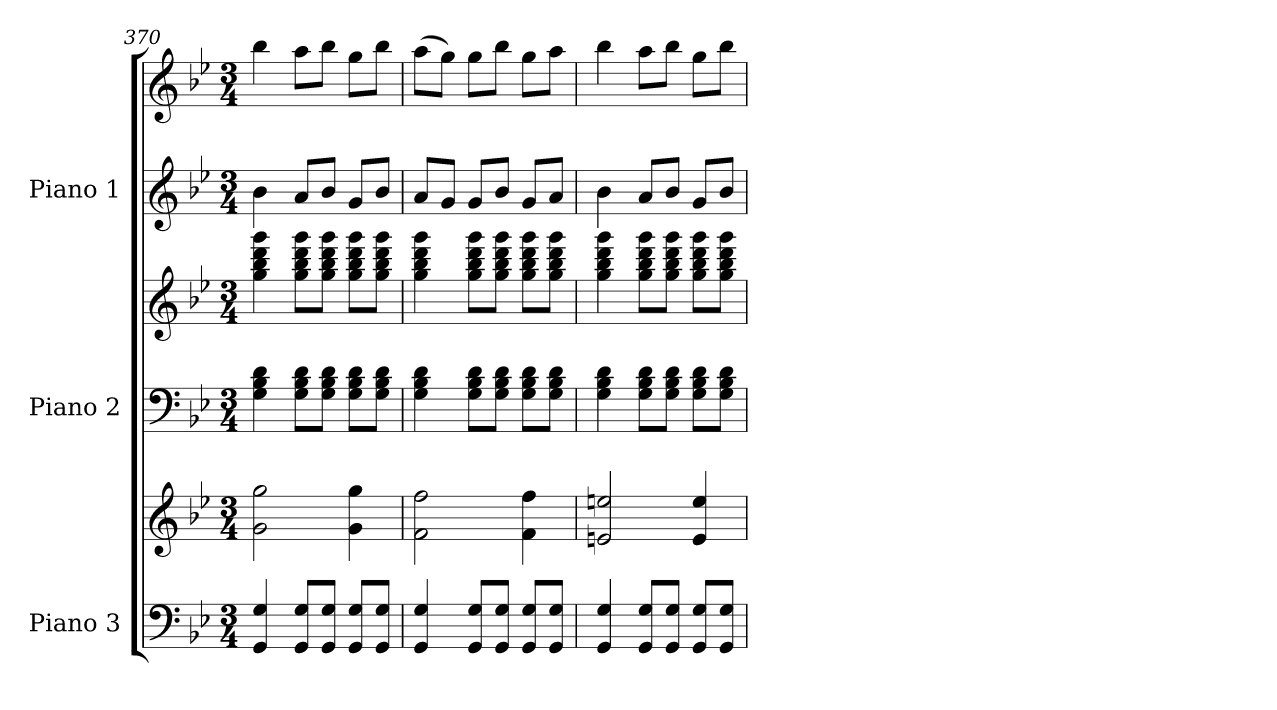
**kern	**kern	**kern	**kern	**kern	**kern
*part3	*part3	*part2	*part2	*part1	*part1
*staff6	*staff5	*staff4	*staff3	*staff2	*staff1
*I"Piano 3	*	*I"Piano 2	*	*I"Piano 1	*
*I'Pno. 3	*	*I'Pno. 2	*	*I'Pno. 1	*
*clefF4	*clefG2	*clefF4	*clefG2	*clefG2	*clefG2
*k[b-e-]	*k[b-e-]	*k[b-e-]	*k[b-e-]	*k[b-e-]	*k[b-e-]
*M3/4	*M3/4	*M3/4	*M3/4	*M3/4	*M3/4
=370	=370	=370	=370	=370	=370
4GG/ 4G/	2g\ 2gg\	4G\ 4B-\ 4d\	4gg\ 4bb-\ 4ddd\ 4ggg\	4b-\	4bb-\
8GG/ 8G/L	.	8G\ 8B-\ 8d\L	8gg\ 8bb-\ 8ddd\ 8ggg\L	8a/L	8aa\L
8GG/ 8G/J	.	8G\ 8B-\ 8d\J	8gg\ 8bb-\ 8ddd\ 8ggg\J	8b-/J	8bb-\J
8GG/ 8G/L	4g\ 4gg\	8G\ 8B-\ 8d\L	8gg\ 8bb-\ 8ddd\ 8ggg\L	8g/L	8gg\L
8GG/ 8G/J	.	8G\ 8B-\ 8d\J	8gg\ 8bb-\ 8ddd\ 8ggg\J	8b-/J	8bb-\J
=371	=371	=371	=371	=371	=371
4GG/ 4G/	2f\ 2ff\	4G\ 4B-\ 4d\	4gg\ 4bb-\ 4ddd\ 4ggg\	8a/L	(>8aa\L
.	.	.	.	8g/J	8gg\J)
8GG/ 8G/L	.	8G\ 8B-\ 8d\L	8gg\ 8bb-\ 8ddd\ 8ggg\L	8g/L	8gg\L
8GG/ 8G/J	.	8G\ 8B-\ 8d\J	8gg\ 8bb-\ 8ddd\ 8ggg\J	8b-/J	8bb-\J
8GG/ 8G/L	4f\ 4ff\	8G\ 8B-\ 8d\L	8gg\ 8bb-\ 8ddd\ 8ggg\L	8g/L	8gg\L
8GG/ 8G/J	.	8G\ 8B-\ 8d\J	8gg\ 8bb-\ 8ddd\ 8ggg\J	8a/J	8aa\J
=372	=372	=372	=372	=372	=372
4GG/ 4G/	2en/ 2een/	4G\ 4B-\ 4d\	4gg\ 4bb-\ 4ddd\ 4ggg\	4b-\	4bb-\
8GG/ 8G/L	.	8G\ 8B-\ 8d\L	8gg\ 8bb-\ 8ddd\ 8ggg\L	8a/L	8aa\L
8GG/ 8G/J	.	8G\ 8B-\ 8d\J	8gg\ 8bb-\ 8ddd\ 8ggg\J	8b-/J	8bb-\J
8GG/ 8G/L	4e/ 4ee/	8G\ 8B-\ 8d\L	8gg\ 8bb-\ 8ddd\ 8ggg\L	8g/L	8gg\L
8GG/ 8G/J	.	8G\ 8B-\ 8d\J	8gg\ 8bb-\ 8ddd\ 8ggg\J	8b-/J	8bb-\J
=	=	=	=	=	=
*-	*-	*-	*-	*-	*-
